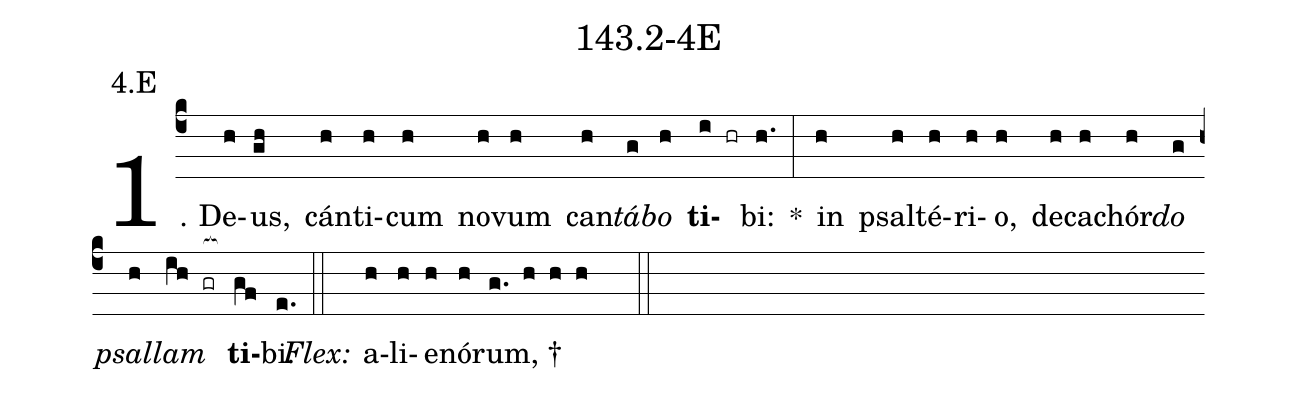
name: 143.2-4E;
annotation: 4.E;
%%
(c4)1. De(h)us,(gh) cán(h)ti(h)cum(h) no(h)vum(h) can(h)<i>tá</i>(g)<i>bo</i>(h) <b>ti</b>(i hr)bi:(h.) *(:) in(h) psal(h)té(h)ri(h)o,(h) de(h)ca(h)chór(h)<i>do</i>(g) <i>psal</i>(h)<i>lam</i>(ih gr[ocb:1{]) <b>ti</b>(gf[ocb:0}])bi.(e.) (::)
<i>Flex:</i>()  a(h)li(h)e(h)nó(h)rum, †(g. h h h  ::)
